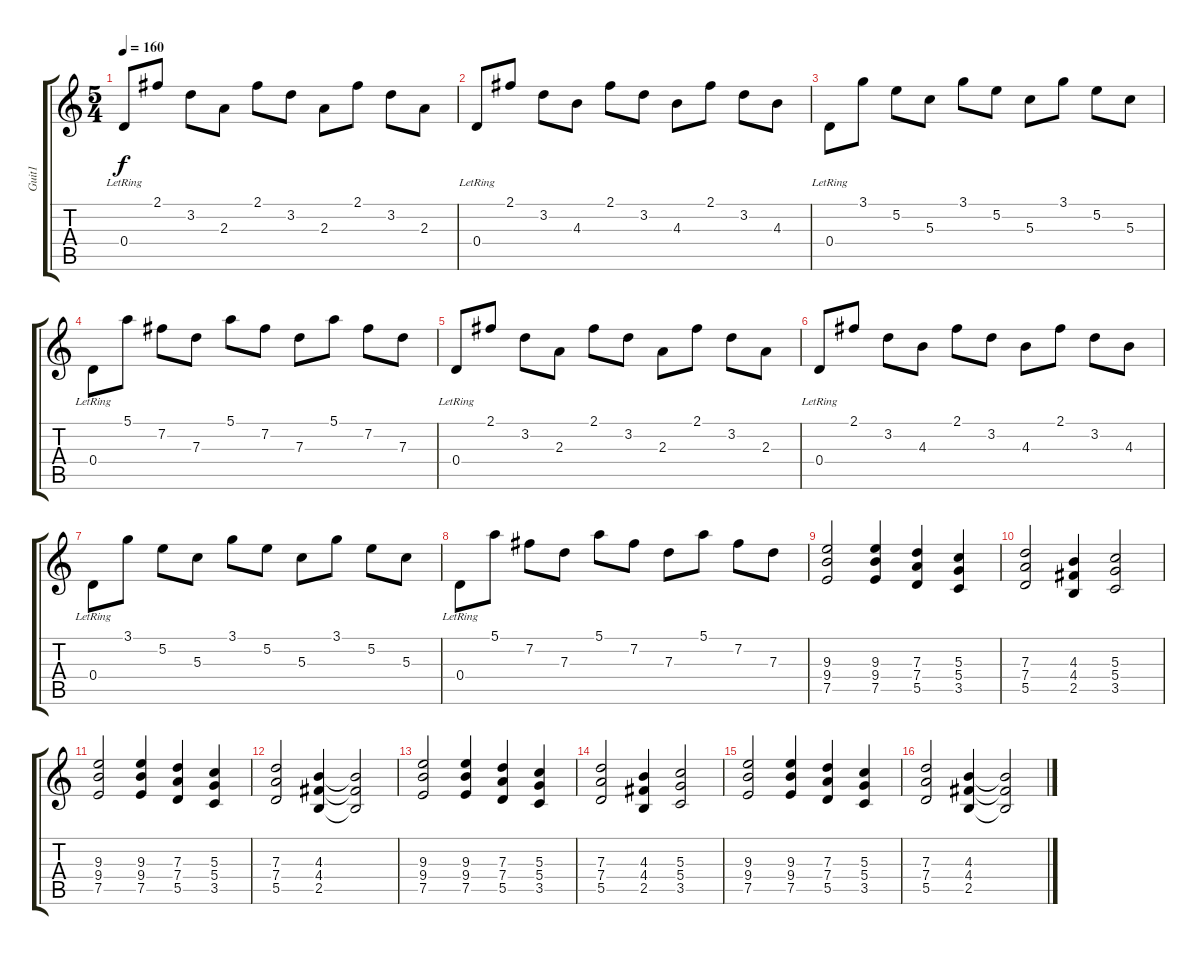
\track ("Guit1" "Guit1") {instrument overdrivenguitar}
\staff {score tabs}
\tuning (E4 B3 G3 D3 A2 E2) {hide}
\ts (5 4)
\tempo 160
\clef g2
\ks c
0.4{lr}.8{dy f volume 15 instrument acousticguitarnylon} 2.1.8 3.2.8 2.3.8 2.1.8 3.2.8 2.3.8 2.1.8 3.2.8 2.3.8 |
0.4{lr}.8 2.1.8 3.2.8 4.3.8 2.1.8 3.2.8 4.3.8 2.1.8 3.2.8 4.3.8 |
0.4{lr}.8 3.1.8 5.2.8 5.3.8 3.1.8 5.2.8 5.3.8 3.1.8 5.2.8 5.3.8 |
0.4{lr}.8 5.1.8 7.2.8 7.3.8 5.1.8 7.2.8 7.3.8 5.1.8 7.2.8 7.3.8 |
0.4{lr}.8{volume 15 instrument acousticguitarnylon} 2.1.8 3.2.8 2.3.8 2.1.8 3.2.8 2.3.8 2.1.8 3.2.8 2.3.8 |
0.4{lr}.8 2.1.8 3.2.8 4.3.8 2.1.8 3.2.8 4.3.8 2.1.8 3.2.8 4.3.8 |
0.4{lr}.8 3.1.8 5.2.8 5.3.8 3.1.8 5.2.8 5.3.8 3.1.8 5.2.8 5.3.8 |
0.4{lr}.8 5.1.8 7.2.8 7.3.8 5.1.8 7.2.8 7.3.8 5.1.8 7.2.8 7.3.8 |
(9.3 9.4 7.5).2{volume 11 instrument overdrivenguitar} (9.3 9.4 7.5).4 (7.3 7.4 5.5).4 (5.3 5.4 3.5).4 |
(7.3 7.4 5.5).2 (4.3 4.4 2.5).4 (5.3 5.4 3.5).2 |
(9.3 9.4 7.5).2 (9.3 9.4 7.5).4 (7.3 7.4 5.5).4 (5.3 5.4 3.5).4 |
(7.3 7.4 5.5).2 (4.3 4.4 2.5).4 (4.3{t} 4.4{t} 2.5{t}).2 |
(9.3 9.4 7.5).2{volume 11 instrument overdrivenguitar} (9.3 9.4 7.5).4 (7.3 7.4 5.5).4 (5.3 5.4 3.5).4 |
(7.3 7.4 5.5).2 (4.3 4.4 2.5).4 (5.3 5.4 3.5).2 |
(9.3 9.4 7.5).2 (9.3 9.4 7.5).4 (7.3 7.4 5.5).4 (5.3 5.4 3.5).4 |
(7.3 7.4 5.5).2 (4.3 4.4 2.5).4 (4.3{t} 4.4{t} 2.5{t}).2
